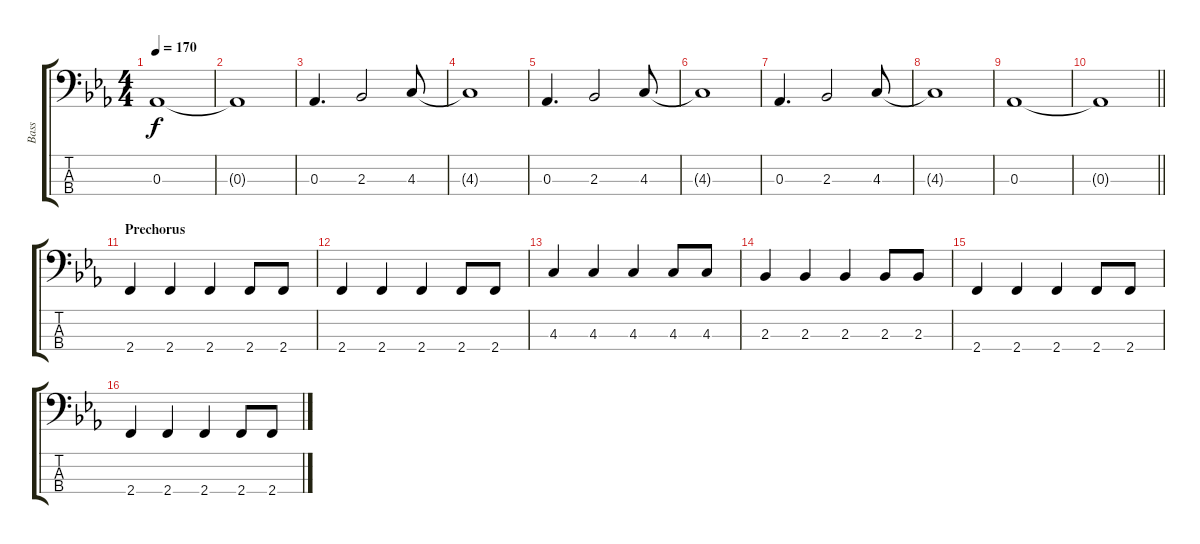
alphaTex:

\track ("Bass" "Bass") {instrument electricbassfinger}
\staff {score tabs}
\tuning (Gb2 Db2 Ab1 Eb1) {hide}
\ts (4 4)
\tempo 170
\clef f4
\ks eb
0.3.1{dy f} |
0.3{t}.1 |
0.3.4{d} 2.3.2 4.3.8 |
4.3{t}.1 |
0.3.4{d} 2.3.2 4.3.8 |
4.3{t}.1 |
0.3.4{d} 2.3.2 4.3.8 |
4.3{t}.1 |
0.3.1 |
\barLineRight lightlight
0.3{t}.1 |
\section ("" "Prechorus")
2.4.4 2.4.4 2.4.4 2.4.8 2.4.8 |
2.4.4 2.4.4 2.4.4 2.4.8 2.4.8 |
4.3.4 4.3.4 4.3.4 4.3.8 4.3.8 |
2.3.4 2.3.4 2.3.4 2.3.8 2.3.8 |
2.4.4 2.4.4 2.4.4 2.4.8 2.4.8 |
2.4.4 2.4.4 2.4.4 2.4.8 2.4.8
